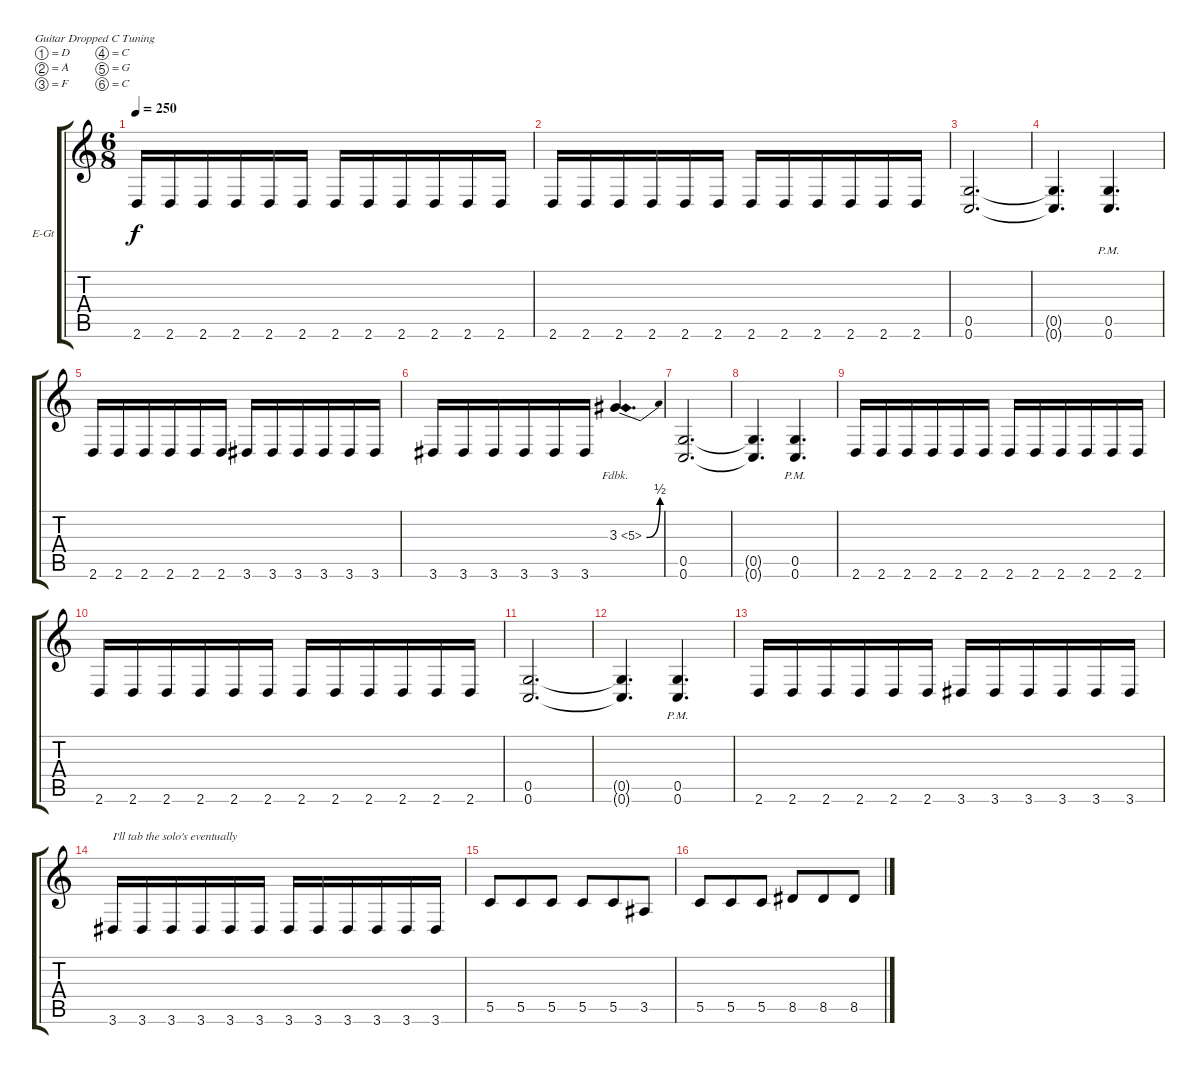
\defaultSystemsLayout 4
\bracketExtendMode groupsimilarinstruments
\firstSystemTrackNameOrientation horizontal
\otherSystemsTrackNameOrientation horizontal
\track ("Arde Ostowari" "E-Gt") {instrument distortionguitar}
\staff {score tabs}
\tuning (D4 A3 F3 C3 G2 C2)
\ts (6 8)
\tempo 250
\clef g2
\ks c
2.6.16{dy f} 2.6.16 2.6.16 2.6.16 2.6.16 2.6.16 2.6.16 2.6.16 2.6.16 2.6.16 2.6.16 2.6.16 |
2.6.16 2.6.16 2.6.16 2.6.16 2.6.16 2.6.16 2.6.16 2.6.16 2.6.16 2.6.16 2.6.16 2.6.16 |
(0.5 0.6).2{d} |
(0.6{t} 0.5{t}).4{d} (0.5{pm} 0.6{pm}).4{d} |
2.6.16 2.6.16 2.6.16 2.6.16 2.6.16 2.6.16 3.6.16 3.6.16 3.6.16 3.6.16 3.6.16 3.6.16 |
3.6.16 3.6.16 3.6.16 3.6.16 3.6.16 3.6.16 3.3{be (bend 0 0 12.6 2) fh 2}.4{d} |
(0.5 0.6).2{d} |
(0.6{t} 0.5{t}).4{d} (0.5{pm} 0.6{pm}).4{d} |
2.6.16 2.6.16 2.6.16 2.6.16 2.6.16 2.6.16 2.6.16 2.6.16 2.6.16 2.6.16 2.6.16 2.6.16 |
2.6.16 2.6.16 2.6.16 2.6.16 2.6.16 2.6.16 2.6.16 2.6.16 2.6.16 2.6.16 2.6.16 2.6.16 |
(0.5 0.6).2{d} |
(0.6{t} 0.5{t}).4{d} (0.5{pm} 0.6{pm}).4{d} |
2.6.16 2.6.16 2.6.16 2.6.16 2.6.16 2.6.16 3.6.16 3.6.16 3.6.16 3.6.16 3.6.16 3.6.16 |
3.6.16{txt "I'll tab the solo's eventually"} 3.6.16 3.6.16 3.6.16 3.6.16 3.6.16 3.6.16 3.6.16 3.6.16 3.6.16 3.6.16 3.6.16 |
5.5.8 5.5.8 5.5.8 5.5.8 5.5.8 3.5.8 |
5.5.8 5.5.8 5.5.8 8.5.8 8.5.8 8.5.8
